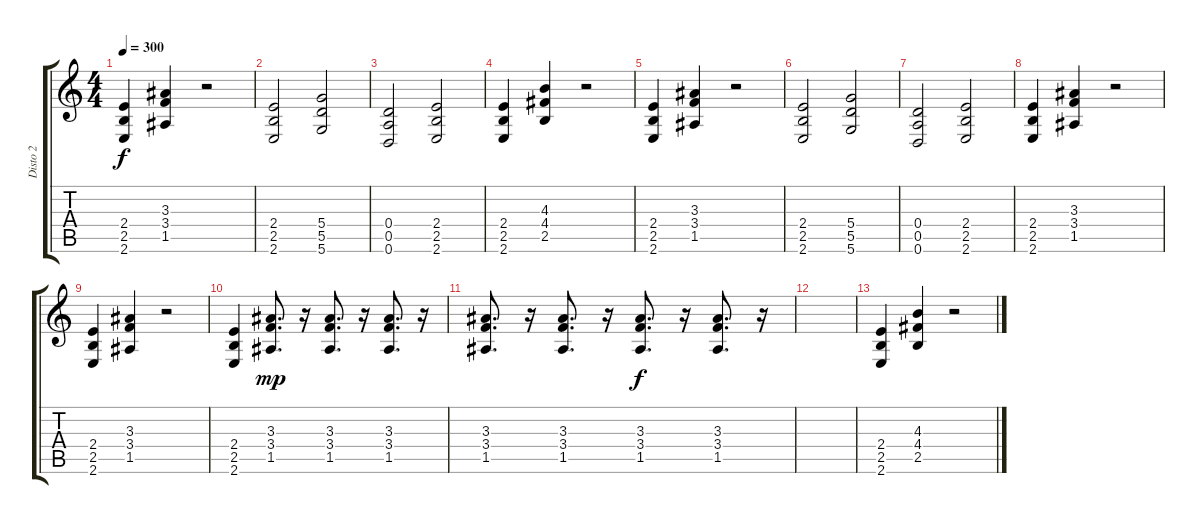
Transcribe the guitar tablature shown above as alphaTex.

\track ("Disto 2" "Disto 2") {instrument distortionguitar}
\staff {score tabs}
\tuning (E4 B3 G3 D3 A2 D2) {hide}
\ts (4 4)
\tempo 300
\clef g2
\ks c
(2.4 2.5 2.6).4{dy f} (3.3 3.4 1.5).4 r.2 |
(2.4 2.5 2.6).2 (5.4 5.5 5.6).2 |
(0.4 0.5 0.6).2 (2.4 2.5 2.6).2 |
(2.4 2.5 2.6).4 (4.3 4.4 2.5).4 r.2 |
(2.4 2.5 2.6).4 (3.3 3.4 1.5).4 r.2 |
(2.4 2.5 2.6).2 (5.4 5.5 5.6).2 |
(0.4 0.5 0.6).2 (2.4 2.5 2.6).2 |
(2.4 2.5 2.6).4 (3.3 3.4 1.5).4 r.2 |
(2.4 2.5 2.6).4 (3.3 3.4 1.5).4 r.2 |
(2.4 2.5 2.6).4 (3.3 3.4 1.5).8{d dy mp} r.16 (3.3 3.4 1.5).8{d} r.16 (3.3 3.4 1.5).8{d} r.16 |
(3.3 3.4 1.5).8{d} r.16 (3.3 3.4 1.5).8{d} r.16 (3.3 3.4 1.5).8{d dy f} r.16 (3.3 3.4 1.5).8{d} r.16 |
|
(2.4 2.5 2.6).4 (4.3 4.4 2.5).4 r.2
